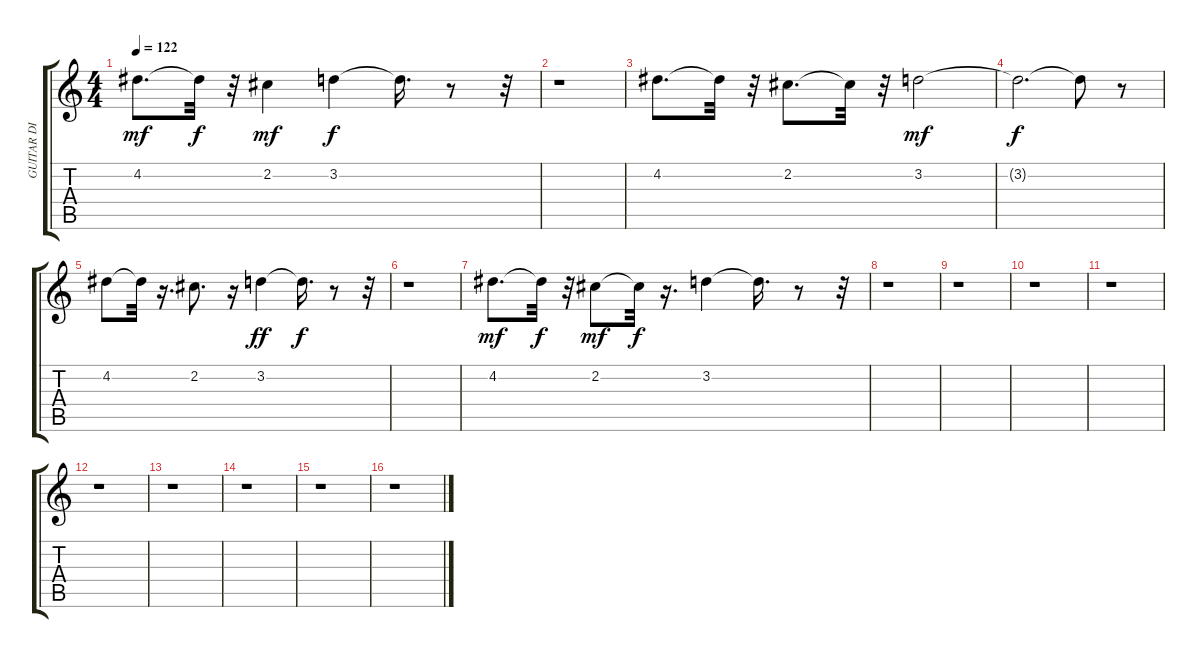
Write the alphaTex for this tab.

\track ("GUITAR DI" "GUITAR DI") {instrument distortionguitar}
\staff {score tabs}
\tuning (E4 B3 G3 D3 A2 E2) {hide}
\ts (4 4)
\tempo 122
\clef g2
\ks c
4.2.8{d dy mf} 4.2{t}.32{dy f} r.32 2.2.4{dy mf} 3.2.4{dy f} 3.2{t}.16{d} r.8 r.32 |
r.1 |
4.2.8{d} 4.2{t}.32 r.32 2.2.8{d} 2.2{t}.32 r.32 3.2.2{dy mf} |
3.2{t}.2{d dy f} 3.2{t}.8 r.8 |
4.2.8 4.2{t}.32 r.16{d} 2.2.8{d} r.16 3.2.4{dy ff} 3.2{t}.16{d dy f} r.8 r.32 |
r.1 |
4.2.8{d dy mf} 4.2{t}.32{dy f} r.32 2.2.8{dy mf} 2.2{t}.32{dy f} r.16{d} 3.2.4 3.2{t}.16{d} r.8 r.32 |
r.1 |
r.1 |
r.1 |
r.1 |
r.1 |
r.1 |
r.1 |
r.1 |
r.1
